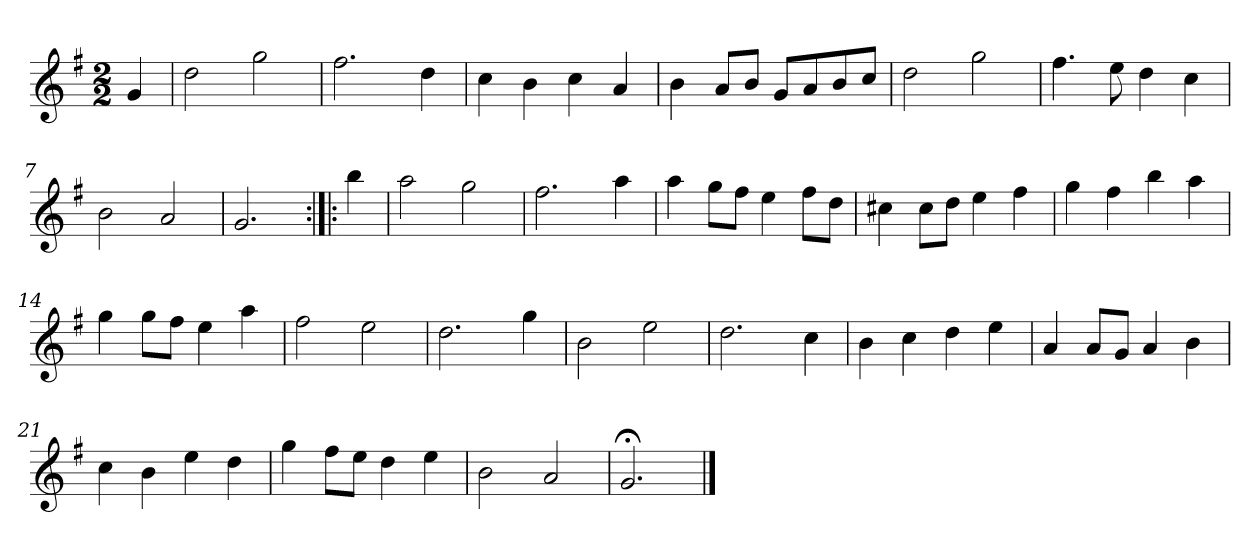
**kern
*part1
*staff1
*clefG2
*k[f#]
*G:
*M2/2
*MM120
=
4g
=1
2dd
2gg
=2
2.ff#
4dd
=3
4cc
4b
4cc
4a
=4
4b
8a/L
8b/J
8g/L
8a/
8b/
8cc/J
=5
2dd
2gg
=6
4.ff#
8ee
4dd
4cc
=7
2b
2a
=8
2.g
=:|!|:
4bb
=9
2aa
2gg
=10
2.ff#
4aa
=11
4aa
8gg\L
8ff#\J
4ee
8ff#\L
8dd\J
=12
4cc#X
8cc#\L
8dd\J
4ee
4ff#
=13
4gg
4ff#
4bb
4aa
=14
4gg
8gg\L
8ff#\J
4ee
4aa
=15
2ff#
2ee
=16
2.dd
4gg
=17
2b
2ee
=18
2.dd
4cc
=19
4b
4cc
4dd
4ee
=20
4a
8a/L
8g/J
4a
4b
=21
4cc
4b
4ee
4dd
=22
4gg
8ff#\L
8ee\J
4dd
4ee
=23
2b
2a
=24
2.g;<
==
*-
